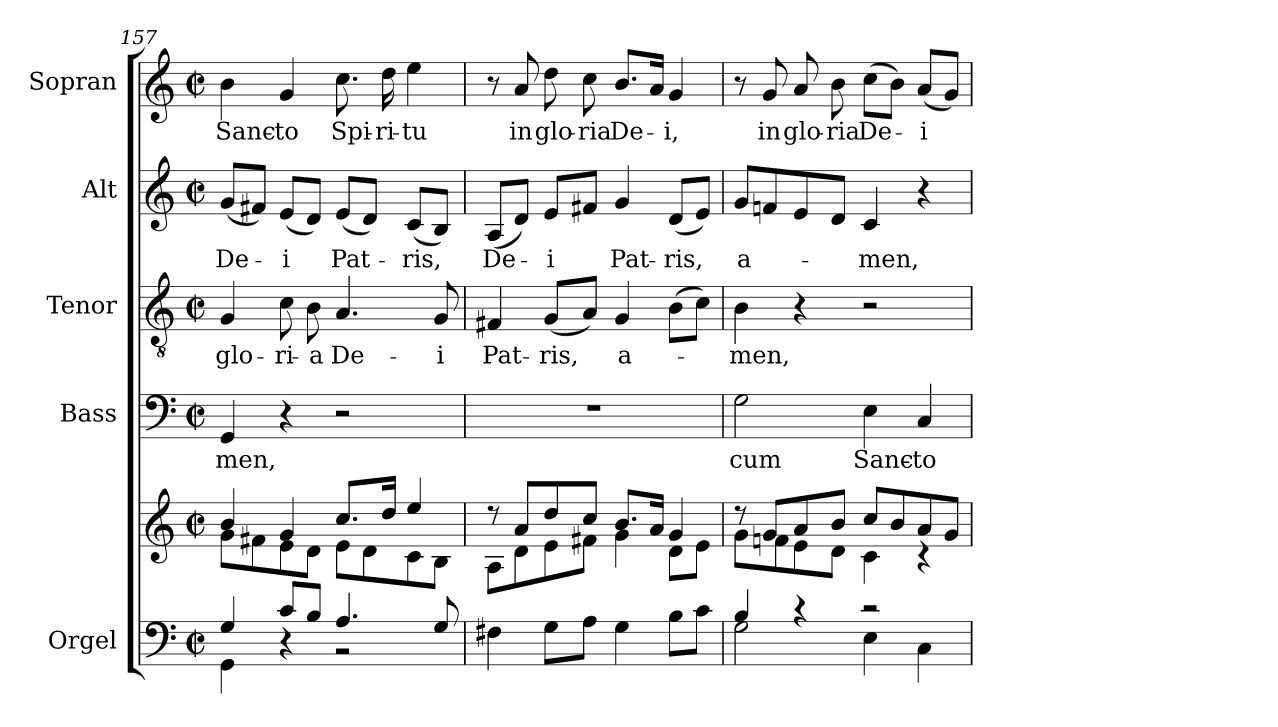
**kern	**kern	**kern	**text	**kern	**text	**kern	**text	**kern	**text
*part5	*part5	*part4	*part4	*part3	*part3	*part2	*part2	*part1	*part1
*staff6	*staff5	*staff4	*staff4	*staff3	*staff3	*staff2	*staff2	*staff1	*staff1
*I"Orgel	*	*I"Bass	*	*I"Tenor	*	*I"Alt	*	*I"Sopran	*
*I'Org.	*	*I'B	*	*I'T	*	*I'A	*	*I'S	*
*clefF4	*clefG2	*clefF4	*	*clefGv2	*	*clefG2	*	*clefG2	*
*k[]	*k[]	*k[]	*	*k[]	*	*k[]	*	*k[]	*
*C:	*C:	*C:	*	*C:	*	*C:	*	*C:	*
*M2/2	*M2/2	*M2/2	*	*M2/2	*	*M2/2	*	*M2/2	*
*met(c|)	*met(c|)	*met(c|)	*	*met(c|)	*	*met(c|)	*	*met(c|)	*
=157	=157	=157	=157	=157	=157	=157	=157	=157	=157
*^	*^	*	*	*	*	*	*	*	*
!	!	!	!	!	!LO:LY:b	!	!LO:LY:b	!	!LO:LY:b	!	!LO:LY:b
4G/	4GG\	4b/	8g\L	4GG/	-men,	4G/	glo-	(<8g/L	De-	4b\	Sanc-
.	.	.	8f#X\	.	.	.	.	8f#X/J)	.	.	.
!	!	!	!	!	!	!	!LO:LY:b	!	!LO:LY:b	!	!LO:LY:b
8c/L	4rC	4g/	8e\	4r	.	8c\	-ri-	(<8e/L	-i	4g/	-to
!	!	!	!	!	!	!	!LO:LY:b	!	!	!	!
8B/J	.	.	8d\J	.	.	8B\	-a	8d/J)	.	.	.
!	!	!	!	!	!	!	!LO:LY:b	!	!LO:LY:b	!	!LO:LY:b
4.A/	2rBB	8.cc/L	8e\L	2r	.	4.A/	De-	(<8e/L	Pat-	8.cc\	Spi-
.	.	.	8d\	.	.	.	.	8d/J)	.	.	.
!	!	!	!	!	!	!	!	!	!	!	!LO:LY:b
.	.	16dd/Jk	.	.	.	.	.	.	.	16dd\	-ri-
!	!	!	!	!	!	!	!	!	!LO:LY:b	!	!LO:LY:b
.	.	4ee/	8c\	.	.	.	.	(<8c/L	-ris,	4ee\	-tu
!	!	!	!	!	!	!	!LO:LY:b	!	!	!	!
8G/	.	.	8B\J	.	.	8G/	-i	8B/J)	.	.	.
*v	*v	*	*	*	*	*	*	*	*	*	*
=158	=158	=158	=158	=158	=158	=158	=158	=158	=158	=158
!	!	!	!	!	!	!LO:LY:b	!	!LO:LY:b	!	!
4F#X\	8r	8A\L	1r	.	4F#X/	Pat-	(8A/L	De-	8r	.
!	!	!	!	!	!	!	!	!	!	!LO:LY:b
.	8a/L	8d\	.	.	.	.	8d/J)	.	8a/	in
!	!	!	!	!	!	!LO:LY:b	!	!LO:LY:b	!	!LO:LY:b
8G\L	8dd/	8e\	.	.	(<8G/L	-ris,	8e/L	-i	8dd\	glo-
!	!	!	!	!	!	!	!	!	!	!LO:LY:b
8A\J	8cc/J	8f#X\J	.	.	8A/J)	.	8f#X/J	.	8cc\	-ria
!	!	!	!	!	!	!LO:LY:b	!	!LO:LY:b	!	!LO:LY:b
4G\	8.b/L	4g\	.	.	4G/	a-	4g/	Pat-	8.b/L	De-
.	16a/Jk	.	.	.	.	.	.	.	16a/Jk	.
!	!	!	!	!	!	!	!	!LO:LY:b	!	!LO:LY:b
8B\L	4g/	8d\L	.	.	(>8B\L	.	(<8d/L	-ris,	4g/	-i,
8c\J	.	8e\J	.	.	8c\J)	.	8e/J)	.	.	.
!!LO:LB:g=z
=159	=159	=159	=159	=159	=159	=159	=159	=159	=159	=159
*^	*	*	*	*	*	*	*	*	*	*
!	!	!	!	!	!LO:LY:b	!	!LO:LY:b	!	!LO:LY:b	!	!
4B/	2G\	8rdd	8g\L	2G\	cum	4B\	-men,	8g/L	a-	8r	.
!	!	!	!	!	!	!	!	!	!	!	!LO:LY:b
.	.	8g/L	8fn\	.	.	.	.	8fn/	.	8g/	in
!	!	!	!	!	!	!	!	!	!	!	!LO:LY:b
4rc	.	8a/	8e\	.	.	4r	.	8e/	.	8a/	glo-
!	!	!	!	!	!	!	!	!	!	!	!LO:LY:b
.	.	8b/J	8d\J	.	.	.	.	8d/J	.	8b\	-ria
!	!	!	!	!	!LO:LY:b	!	!	!	!LO:LY:b	!	!LO:LY:b
2rc	4E\	8cc/L	4c\	4E\	Sanc-	2r	.	4c/	-men,	(>8cc\L	De-
.	.	8b/	.	.	.	.	.	.	.	8b\J)	.
!	!	!	!	!	!LO:LY:b	!	!	!	!	!	!LO:LY:b
.	4C\	8a/	4rc	4C/	-to	.	.	4r	.	(<8a/L	-i
.	.	8g/J	.	.	.	.	.	.	.	8g/J)	.
*v	*v	*	*	*	*	*	*	*	*	*	*
*	*v	*v	*	*	*	*	*	*	*	*
=	=	=	=	=	=	=	=	=	=
*-	*-	*-	*-	*-	*-	*-	*-	*-	*-
